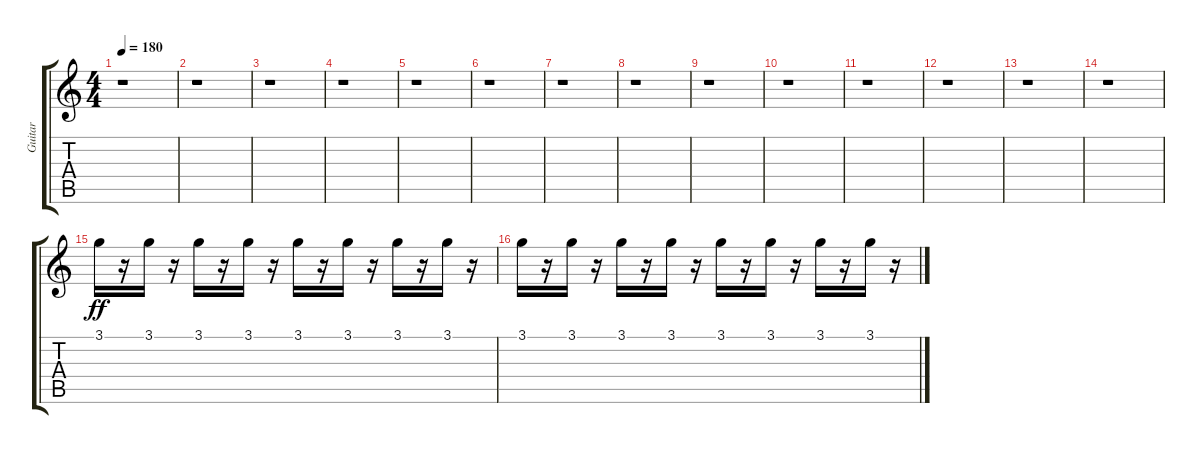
\track ("Guitar" "Guitar") {instrument overdrivenguitar}
\staff {score tabs}
\tuning (E4 B3 G3 D3 A2 E2) {hide}
\ts (4 4)
\tempo 180
\clef g2
\ks c
r.1{dy ff} |
r.1 |
r.1 |
r.1 |
r.1 |
r.1 |
r.1 |
r.1 |
r.1 |
r.1 |
r.1 |
r.1 |
r.1 |
r.1 |
3.1.16{balance 0} r.16 3.1.16{balance 2} r.16 3.1.16{balance 4} r.16 3.1.16{balance 6} r.16 3.1.16{balance 8} r.16 3.1.16{balance 10} r.16 3.1.16{balance 12} r.16 3.1.16{balance 14} r.16 |
3.1.16{balance 16} r.16 3.1.16{balance 14} r.16 3.1.16{balance 12} r.16 3.1.16{balance 10} r.16 3.1.16{balance 8} r.16 3.1.16{balance 6} r.16 3.1.16{balance 4} r.16 3.1.16{balance 2} r.16
